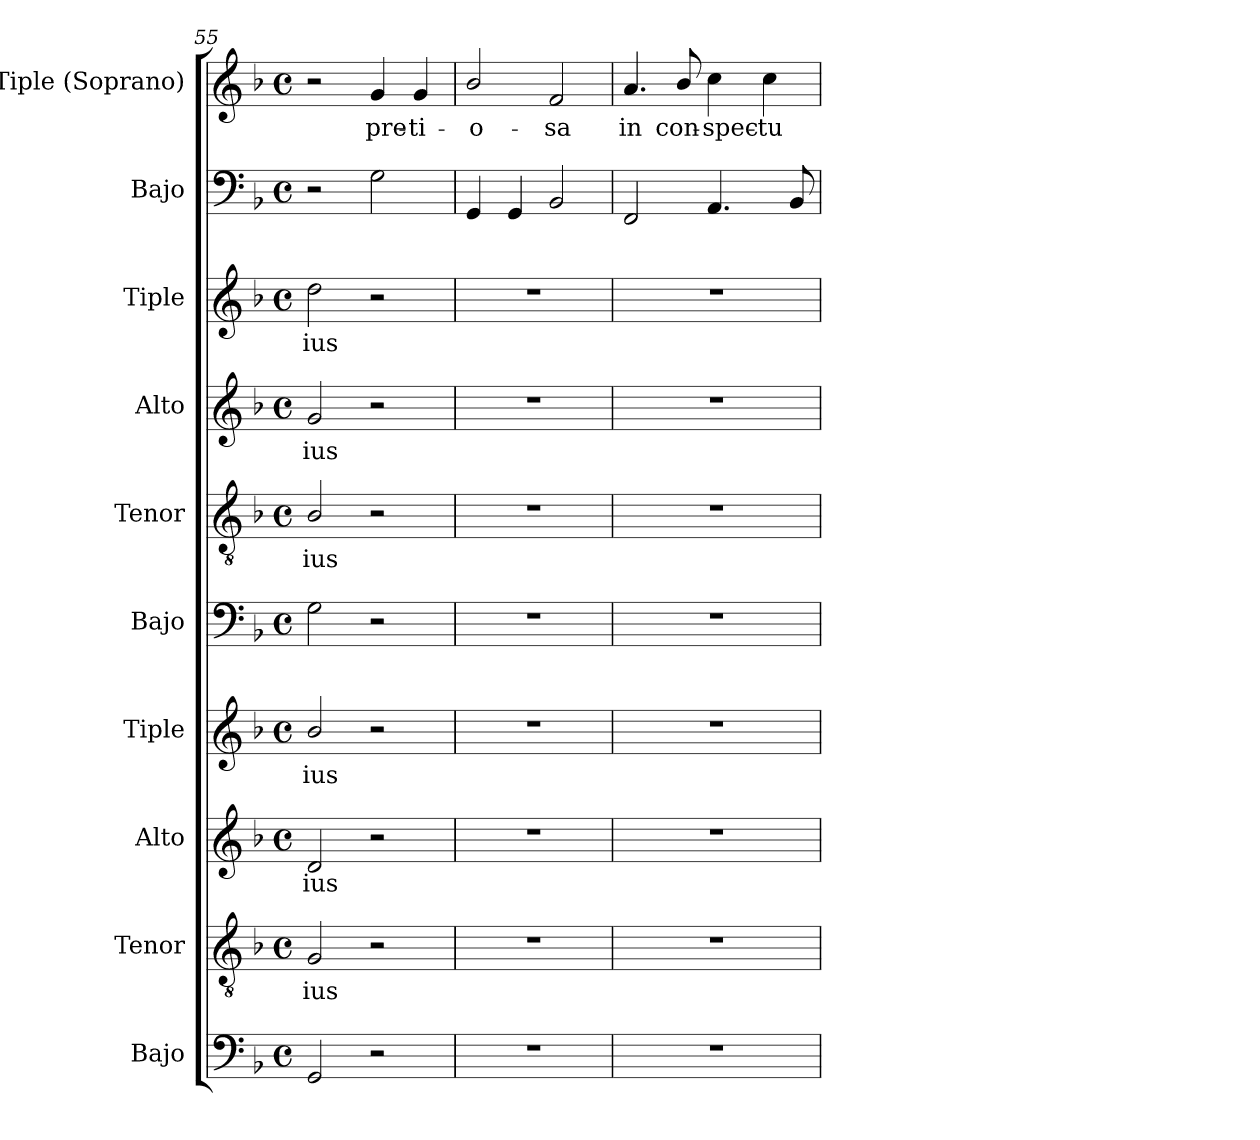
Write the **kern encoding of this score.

**kern	**kern	**text	**kern	**text	**kern	**text	**kern	**kern	**text	**kern	**text	**kern	**text	**kern	**kern	**text
*part10	*part9	*part9	*part8	*part8	*part7	*part7	*part6	*part5	*part5	*part4	*part4	*part3	*part3	*part2	*part1	*part1
*staff10	*staff9	*staff9	*staff8	*staff8	*staff7	*staff7	*staff6	*staff5	*staff5	*staff4	*staff4	*staff3	*staff3	*staff2	*staff1	*staff1
*I"Bajo	*I"Tenor	*	*I"Alto	*	*I"Tiple	*	*I"Bajo	*I"Tenor	*	*I"Alto	*	*I"Tiple	*	*I"Bajo	*I"Tiple (Soprano)	*
*I'B.	*I'T.	*	*I'A.	*	*	*	*I'B.	*I'T.	*	*I'A.	*	*	*	*I'B.	*I'S.	*
*clefF4	*clefGv2	*	*clefG2	*	*clefG2	*	*clefF4	*clefGv2	*	*clefG2	*	*clefG2	*	*clefF4	*clefG2	*
*	*ITrd7c12	*	*	*	*	*	*	*ITrd7c12	*	*	*	*	*	*	*	*
*k[b-]	*k[b-]	*	*k[b-]	*	*k[b-]	*	*k[b-]	*k[b-]	*	*k[b-]	*	*k[b-]	*	*k[b-]	*k[b-]	*
*F:	*F:	*	*F:	*	*F:	*	*F:	*F:	*	*F:	*	*F:	*	*F:	*F:	*
*M4/4	*M4/4	*	*M4/4	*	*M4/4	*	*M4/4	*M4/4	*	*M4/4	*	*M4/4	*	*M4/4	*M4/4	*
*met(c)	*met(c)	*	*met(c)	*	*met(c)	*	*met(c)	*met(c)	*	*met(c)	*	*met(c)	*	*met(c)	*met(c)	*
=55	=55	=55	=55	=55	=55	=55	=55	=55	=55	=55	=55	=55	=55	=55	=55	=55
!	!	!LO:LY:b:color=#000000	!	!	!	!	!	!	!	!	!	!	!	!	!	!
!	!	!	!	!LO:LY:b:color=#000000	!	!	!	!	!	!	!	!	!	!	!	!
!	!	!	!	!	!	!LO:LY:b:color=#000000	!	!	!	!	!	!	!	!	!	!
!	!	!	!	!	!	!	!	!	!LO:LY:b:color=#000000	!	!	!	!	!	!	!
!	!	!	!	!	!	!	!	!	!	!	!LO:LY:b:color=#000000	!	!	!	!	!
!	!	!	!	!	!	!	!	!	!	!	!	!	!LO:LY:b:color=#000000	!	!	!
2GGi/	2GGi/	-ius	2di/	-ius	2b-i/	-ius	2Gi\	2BB-i/	-ius	2gi/	-ius	2ddi\	-ius	2r	2r	.
!	!	!	!	!	!	!	!	!	!	!	!	!	!	!	!	!LO:LY:b:color=#000000
2r	2r	.	2r	.	2r	.	2r	2r	.	2r	.	2r	.	2Gi\	4gi/	pre-
!	!	!	!	!	!	!	!	!	!	!	!	!	!	!	!	!LO:LY:b:color=#000000
.	.	.	.	.	.	.	.	.	.	.	.	.	.	.	4gi/	-ti-
!!LO:PB:g=z
=56	=56	=56	=56	=56	=56	=56	=56	=56	=56	=56	=56	=56	=56	=56	=56	=56
!	!	!	!	!	!	!	!	!	!	!	!	!	!	!	!	!LO:LY:b:color=#000000
1r	1r	.	1r	.	1r	.	1r	1r	.	1r	.	1r	.	4GGi/	2b-i/	-o-
.	.	.	.	.	.	.	.	.	.	.	.	.	.	4GGi/	.	.
!	!	!	!	!	!	!	!	!	!	!	!	!	!	!	!	!LO:LY:b:color=#000000
.	.	.	.	.	.	.	.	.	.	.	.	.	.	2BB-i/	2fi/	-sa
=57	=57	=57	=57	=57	=57	=57	=57	=57	=57	=57	=57	=57	=57	=57	=57	=57
!	!	!	!	!	!	!	!	!	!	!	!	!	!	!	!	!LO:LY:b:color=#000000
1r	1r	.	1r	.	1r	.	1r	1r	.	1r	.	1r	.	2FFi/	4.ai/	in
!	!	!	!	!	!	!	!	!	!	!	!	!	!	!	!	!LO:LY:b:color=#000000
.	.	.	.	.	.	.	.	.	.	.	.	.	.	.	8b-i/	con-
!	!	!	!	!	!	!	!	!	!	!	!	!	!	!	!	!LO:LY:b:color=#000000
.	.	.	.	.	.	.	.	.	.	.	.	.	.	4.AAi/	4cci\	-spec-
!	!	!	!	!	!	!	!	!	!	!	!	!	!	!	!	!LO:LY:b:color=#000000
.	.	.	.	.	.	.	.	.	.	.	.	.	.	.	4cci\	-tu
.	.	.	.	.	.	.	.	.	.	.	.	.	.	8BB-i/	.	.
=	=	=	=	=	=	=	=	=	=	=	=	=	=	=	=	=
*-	*-	*-	*-	*-	*-	*-	*-	*-	*-	*-	*-	*-	*-	*-	*-	*-
